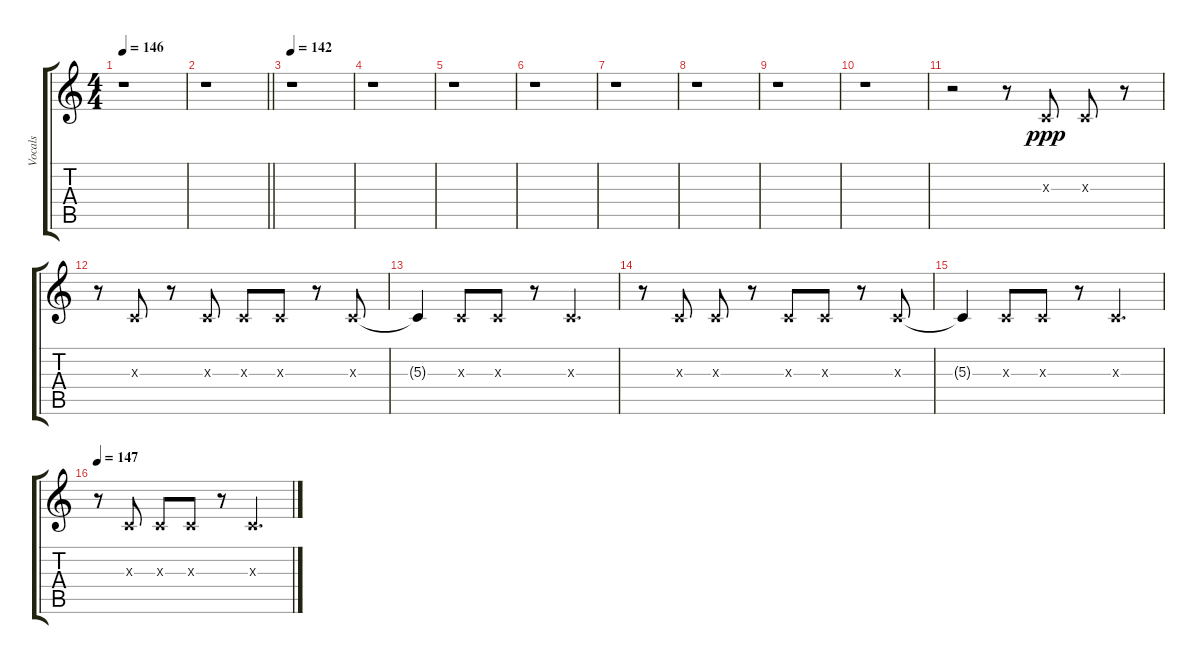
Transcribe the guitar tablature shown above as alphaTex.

\track ("Vocals" "Vocals") {instrument clarinet}
\staff {score tabs}
\tuning (E4 B3 G3 D3 A2 D2) {hide}
\ts (4 4)
\tempo 146
\clef g2
\ks c
r.1{dy ppp} |
\barLineRight lightlight
r.1 |
\section ("" "")
\tempo 142
r.1 |
r.1 |
r.1 |
r.1 |
r.1 |
r.1 |
r.1 |
r.1 |
r.2 r.8 5.3{x}.8 5.3{x}.8 r.8 |
r.8 5.3{x}.8 r.8 5.3{x}.8 5.3{x}.8 5.3{x}.8 r.8 5.3{x}.8 |
5.3{t}.4 5.3{x}.8 5.3{x}.8 r.8 5.3{x}.4{d} |
r.8 5.3{x}.8 5.3{x}.8 r.8 5.3{x}.8 5.3{x}.8 r.8 5.3{x}.8 |
5.3{t}.4 5.3{x}.8 5.3{x}.8 r.8 5.3{x}.4{d} |
\tempo 147
r.8 5.3{x}.8 5.3{x}.8 5.3{x}.8 r.8 5.3{x}.4{d}
